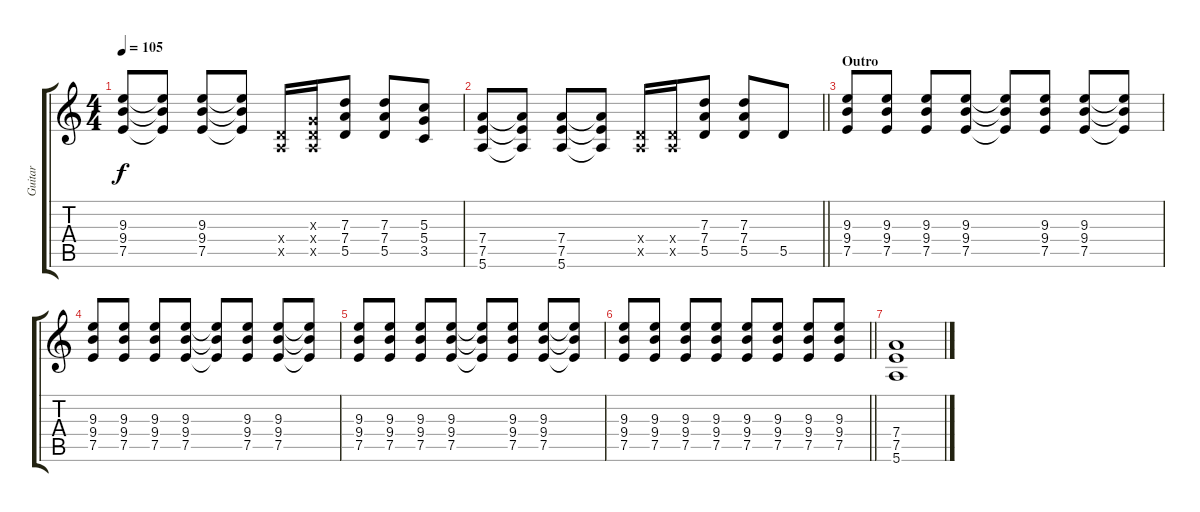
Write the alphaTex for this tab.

\track ("Guitar" "Guitar") {instrument overdrivenguitar}
\staff {score tabs}
\tuning (E4 B3 G3 D3 A2 E2) {hide}
\ts (4 4)
\tempo 105
\clef g2
\ks c
(9.3 9.4 7.5).8{dy f} (9.3{t} 9.4{t} 7.5{t}).8 (9.3 9.4 7.5).8 (9.3{t} 9.4{t} 7.5{t}).8 (0.4{x} 0.5{x}).16 (0.3{x} 0.4{x} 0.5{x}).16 (7.3 7.4 5.5).8 (7.3 7.4 5.5).8 (5.3 5.4 3.5).8 |
\barLineRight lightlight
(7.4 7.5 5.6).8 (7.4{t} 7.5{t} 5.6{t}).8 (7.4 7.5 5.6).8 (7.4{t} 7.5{t} 5.6{t}).8 (0.4{x} 0.5{x}).16 (0.4{x} 0.5{x}).16 (7.3 7.4 5.5).8 (7.3 7.4 5.5).8 5.5.8 |
\section ("" "Outro")
(9.3 9.4 7.5).8 (9.3 9.4 7.5).8 (9.3 9.4 7.5).8 (9.3 9.4 7.5).8 (9.3{t} 9.4{t} 7.5{t}).8 (9.3 9.4 7.5).8 (9.3 9.4 7.5).8 (9.3{t} 9.4{t} 7.5{t}).8 |
(9.3 9.4 7.5).8 (9.3 9.4 7.5).8 (9.3 9.4 7.5).8 (9.3 9.4 7.5).8 (9.3{t} 9.4{t} 7.5{t}).8 (9.3 9.4 7.5).8 (9.3 9.4 7.5).8 (9.3{t} 9.4{t} 7.5{t}).8 |
(9.3 9.4 7.5).8 (9.3 9.4 7.5).8 (9.3 9.4 7.5).8 (9.3 9.4 7.5).8 (9.3{t} 9.4{t} 7.5{t}).8 (9.3 9.4 7.5).8 (9.3 9.4 7.5).8 (9.3{t} 9.4{t} 7.5{t}).8 |
\barLineRight lightlight
(9.3 9.4 7.5).8 (9.3 9.4 7.5).8 (9.3 9.4 7.5).8 (9.3 9.4 7.5).8 (9.3 9.4 7.5).8 (9.3 9.4 7.5).8 (9.3 9.4 7.5).8 (9.3 9.4 7.5).8 |
(7.4 7.5 5.6).1
